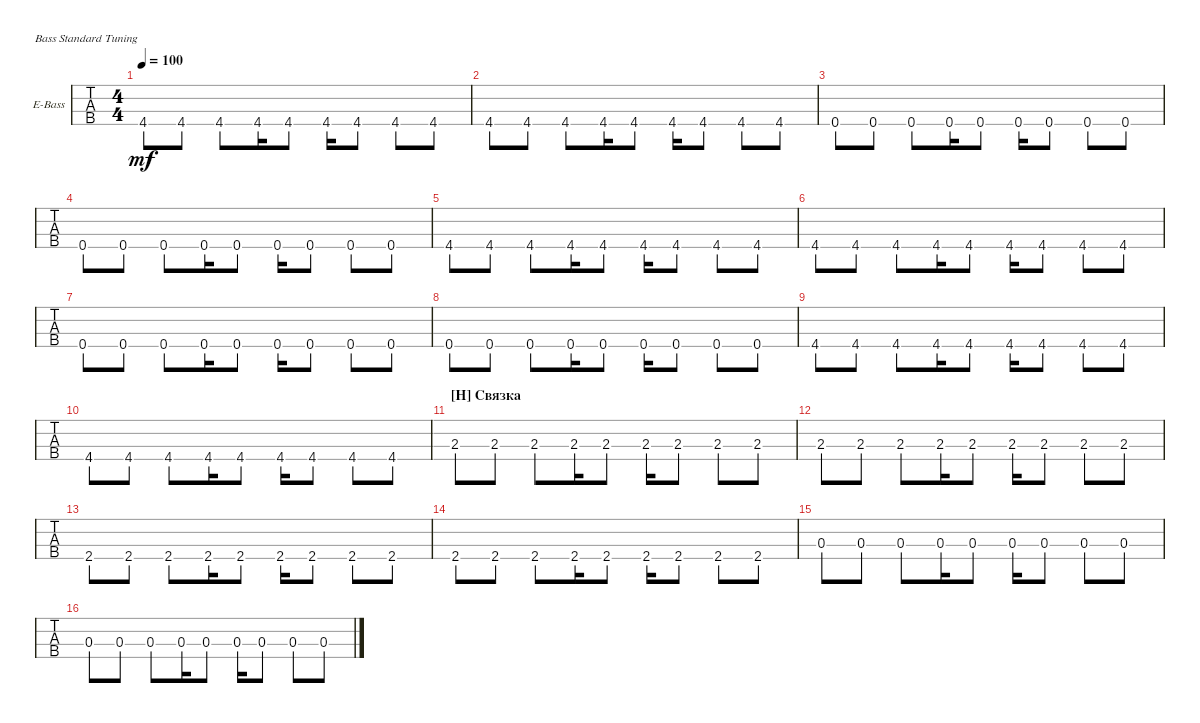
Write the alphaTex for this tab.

\bracketExtendMode groupsimilarinstruments
\firstSystemTrackNameOrientation horizontal
\otherSystemsTrackNameOrientation horizontal
\track ("Electric Bass" "E-Bass") {instrument electricbassfinger}
\staff {tabs}
\tuning (G2 D2 A1 E1)
\ts (4 4)
\tempo 100
\clef f4
\scale
0.333333
\ks c
4.4.8{dy mf} 4.4.8 4.4.8 4.4.16 4.4.8 4.4.16 4.4.8 4.4.8 4.4.8 |
\scale
0.333333 4.4.8 4.4.8 4.4.8 4.4.16 4.4.8 4.4.16 4.4.8 4.4.8 4.4.8 |
\scale
0.333333 0.4.8 0.4.8 0.4.8 0.4.16 0.4.8 0.4.16 0.4.8 0.4.8 0.4.8 |
\scale
0.333333 0.4.8 0.4.8 0.4.8 0.4.16 0.4.8 0.4.16 0.4.8 0.4.8 0.4.8 |
\scale
0.333333 4.4.8 4.4.8 4.4.8 4.4.16 4.4.8 4.4.16 4.4.8 4.4.8 4.4.8 |
\scale
0.333333 4.4.8 4.4.8 4.4.8 4.4.16 4.4.8 4.4.16 4.4.8 4.4.8 4.4.8 |
\scale
0.333333 0.4.8 0.4.8 0.4.8 0.4.16 0.4.8 0.4.16 0.4.8 0.4.8 0.4.8 |
\scale
0.333333 0.4.8 0.4.8 0.4.8 0.4.16 0.4.8 0.4.16 0.4.8 0.4.8 0.4.8 |
\scale
0.333333 4.4.8 4.4.8 4.4.8 4.4.16 4.4.8 4.4.16 4.4.8 4.4.8 4.4.8 |
\scale
0.333333 4.4.8 4.4.8 4.4.8 4.4.16 4.4.8 4.4.16 4.4.8 4.4.8 4.4.8 |
\section ("H" "Связка")
\scale
0.333333 2.3.8 2.3.8 2.3.8 2.3.16 2.3.8 2.3.16 2.3.8 2.3.8 2.3.8 |
\scale
0.333333 2.3.8 2.3.8 2.3.8 2.3.16 2.3.8 2.3.16 2.3.8 2.3.8 2.3.8 |
\scale
0.333333 2.4.8 2.4.8 2.4.8 2.4.16 2.4.8 2.4.16 2.4.8 2.4.8 2.4.8 |
\scale
0.333333 2.4.8 2.4.8 2.4.8 2.4.16 2.4.8 2.4.16 2.4.8 2.4.8 2.4.8 |
\scale
0.333333 0.3.8 0.3.8 0.3.8 0.3.16 0.3.8 0.3.16 0.3.8 0.3.8 0.3.8 |
\scale
0.333333 0.3.8 0.3.8 0.3.8 0.3.16 0.3.8 0.3.16 0.3.8 0.3.8 0.3.8
